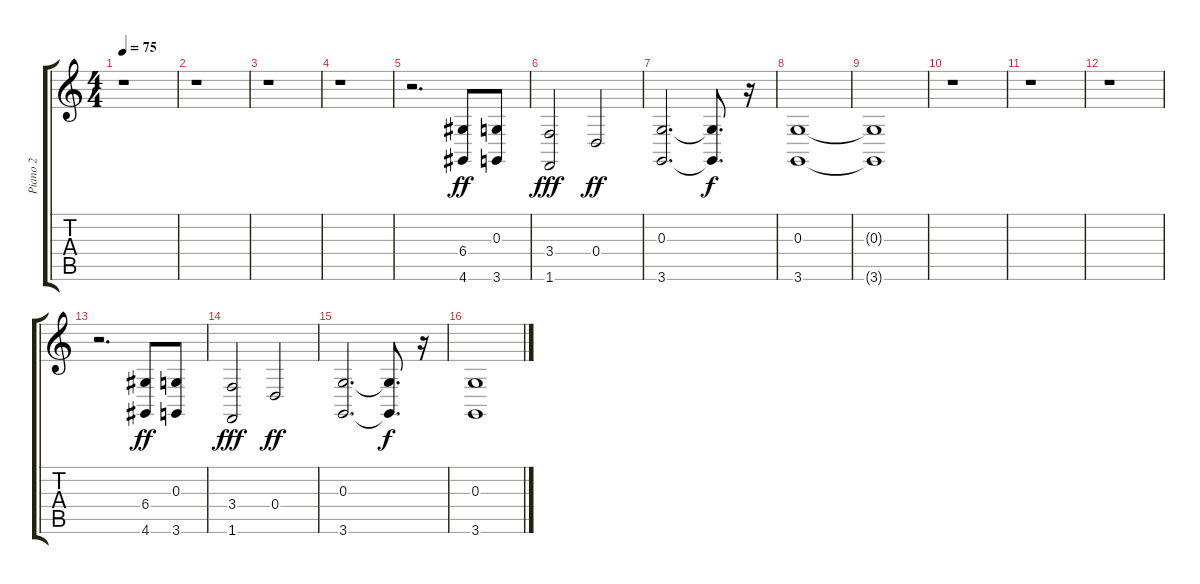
\track ("Piano 2" "Piano 2") {instrument acousticgrandpiano}
\staff {score tabs}
\tuning (E4 B3 G3 D3 A2 E2) {hide}
\ts (4 4)
\tempo 75
\clef g2
\ks c
r.1{dy f} |
r.1 |
r.1 |
r.1 |
r.2{d} (6.4 4.6).8{dy ff} (0.3 3.6).8 |
(3.4 1.6).2{dy fff} 0.4.2{dy ff} |
(0.3 3.6).2{d} (0.3{t} 3.6{t}).8{d dy f} r.16 |
(0.3 3.6).1 |
(0.3{t} 3.6{t}).1 |
r.1 |
r.1 |
r.1 |
r.2{d} (6.4 4.6).8{dy ff} (0.3 3.6).8 |
(3.4 1.6).2{dy fff} 0.4.2{dy ff} |
(0.3 3.6).2{d} (0.3{t} 3.6{t}).8{d dy f} r.16 |
(0.3 3.6).1
